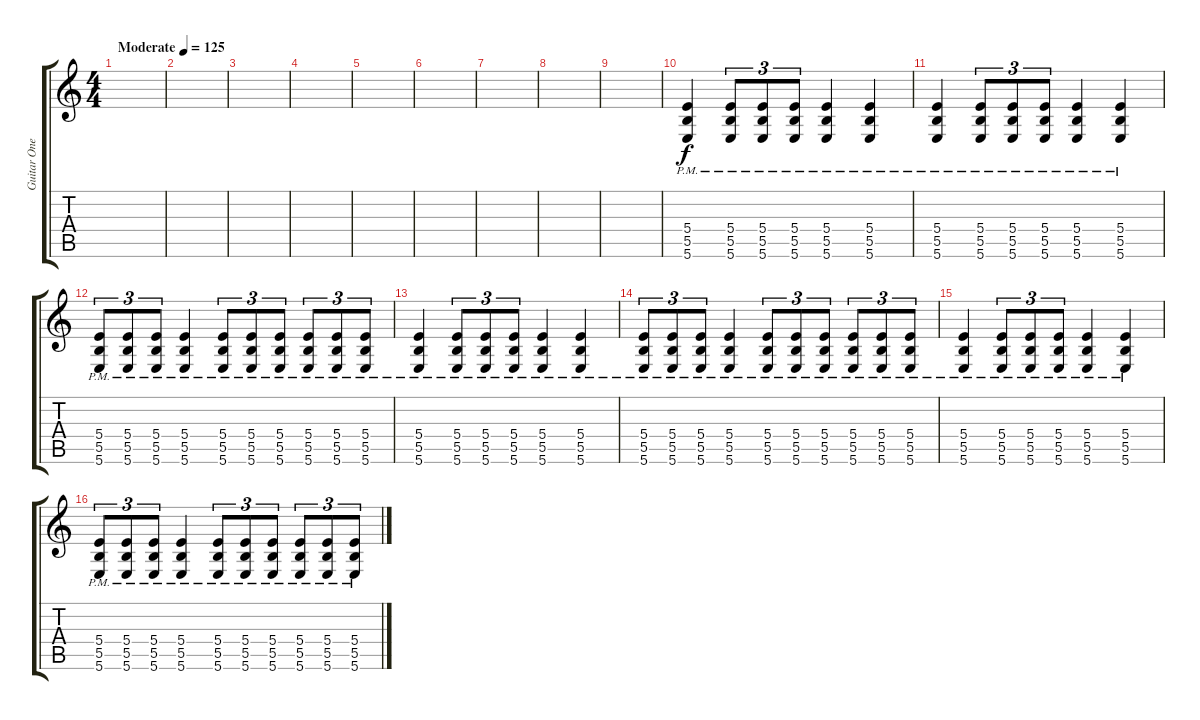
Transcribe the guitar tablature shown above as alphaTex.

\track ("Guitar One" "Guitar One") {instrument distortionguitar}
\staff {score tabs}
\tuning (Db4 Ab3 E3 B2 Gb2 B1) {hide}
\ts (4 4)
\tempo (125 "Moderate")
\clef g2
\ks c
|
|
|
|
|
|
|
|
|
(5.4{pm} 5.5{pm} 5.6{pm}).4 (5.4{pm} 5.5{pm} 5.6{pm}).8{tu (3 2)} (5.4{pm} 5.5{pm} 5.6{pm}).8{tu (3 2)} (5.4{pm} 5.5{pm} 5.6{pm}).8{tu (3 2)} (5.4{pm} 5.5{pm} 5.6{pm}).4 (5.4{pm} 5.5{pm} 5.6{pm}).4 |
(5.4{pm} 5.5{pm} 5.6{pm}).4 (5.4{pm} 5.5{pm} 5.6{pm}).8{tu (3 2)} (5.4{pm} 5.5{pm} 5.6{pm}).8{tu (3 2)} (5.4{pm} 5.5{pm} 5.6{pm}).8{tu (3 2)} (5.4{pm} 5.5{pm} 5.6{pm}).4 (5.4{pm} 5.5{pm} 5.6{pm}).4 |
(5.4{pm} 5.5{pm} 5.6{pm}).8{tu (3 2)} (5.4{pm} 5.5{pm} 5.6{pm}).8{tu (3 2)} (5.4{pm} 5.5{pm} 5.6{pm}).8{tu (3 2)} (5.4{pm} 5.5{pm} 5.6{pm}).4 (5.4{pm} 5.5{pm} 5.6{pm}).8{tu (3 2)} (5.4{pm} 5.5{pm} 5.6{pm}).8{tu (3 2)} (5.4{pm} 5.5{pm} 5.6{pm}).8{tu (3 2)} (5.4{pm} 5.5{pm} 5.6{pm}).8{tu (3 2)} (5.4{pm} 5.5{pm} 5.6{pm}).8{tu (3 2)} (5.4{pm} 5.5{pm} 5.6{pm}).8{tu (3 2)} |
(5.4{pm} 5.5{pm} 5.6{pm}).4 (5.4{pm} 5.5{pm} 5.6{pm}).8{tu (3 2)} (5.4{pm} 5.5{pm} 5.6{pm}).8{tu (3 2)} (5.4{pm} 5.5{pm} 5.6{pm}).8{tu (3 2)} (5.4{pm} 5.5{pm} 5.6{pm}).4 (5.4{pm} 5.5{pm} 5.6{pm}).4 |
(5.4{pm} 5.5{pm} 5.6{pm}).8{tu (3 2)} (5.4{pm} 5.5{pm} 5.6{pm}).8{tu (3 2)} (5.4{pm} 5.5{pm} 5.6{pm}).8{tu (3 2)} (5.4{pm} 5.5{pm} 5.6{pm}).4 (5.4{pm} 5.5{pm} 5.6{pm}).8{tu (3 2)} (5.4{pm} 5.5{pm} 5.6{pm}).8{tu (3 2)} (5.4{pm} 5.5{pm} 5.6{pm}).8{tu (3 2)} (5.4{pm} 5.5{pm} 5.6{pm}).8{tu (3 2)} (5.4{pm} 5.5{pm} 5.6{pm}).8{tu (3 2)} (5.4{pm} 5.5{pm} 5.6{pm}).8{tu (3 2)} |
(5.4{pm} 5.5{pm} 5.6{pm}).4 (5.4{pm} 5.5{pm} 5.6{pm}).8{tu (3 2)} (5.4{pm} 5.5{pm} 5.6{pm}).8{tu (3 2)} (5.4{pm} 5.5{pm} 5.6{pm}).8{tu (3 2)} (5.4{pm} 5.5{pm} 5.6{pm}).4 (5.4{pm} 5.5{pm} 5.6{pm}).4 |
(5.4{pm} 5.5{pm} 5.6{pm}).8{tu (3 2)} (5.4{pm} 5.5{pm} 5.6{pm}).8{tu (3 2)} (5.4{pm} 5.5{pm} 5.6{pm}).8{tu (3 2)} (5.4{pm} 5.5{pm} 5.6{pm}).4 (5.4{pm} 5.5{pm} 5.6{pm}).8{tu (3 2)} (5.4{pm} 5.5{pm} 5.6{pm}).8{tu (3 2)} (5.4{pm} 5.5{pm} 5.6{pm}).8{tu (3 2)} (5.4{pm} 5.5{pm} 5.6{pm}).8{tu (3 2)} (5.4{pm} 5.5{pm} 5.6{pm}).8{tu (3 2)} (5.4{pm} 5.5{pm} 5.6{pm}).8{tu (3 2)}
